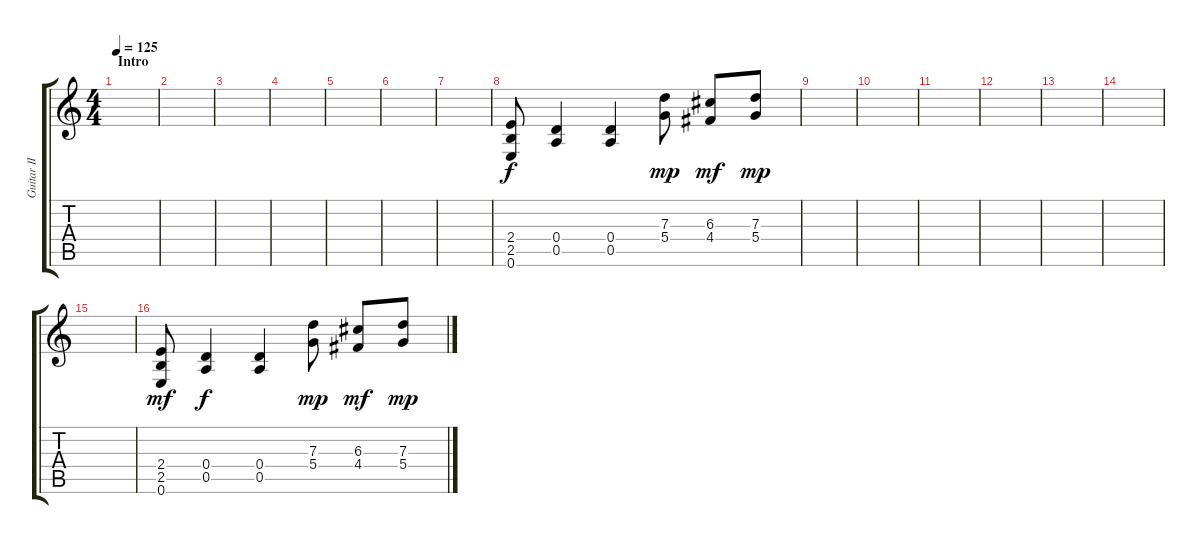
\track ("Guitar II" "Guitar II") {instrument distortionguitar}
\staff {score tabs}
\tuning (E4 B3 G3 D3 A2 E2) {hide}
\ts (4 4)
\section ("" "Intro")
\tempo 125
\clef g2
\ks c
|
|
|
|
|
|
|
(2.4 2.5 0.6).8 (0.4 0.5).4{dy f} (0.4 0.5).4 (7.3 5.4).8{dy mp} (6.3 4.4).8{dy mf} (7.3 5.4).8{dy mp} |
|
|
|
|
|
|
|
(2.4 2.5 0.6).8{dy mf} (0.4 0.5).4{dy f} (0.4 0.5).4 (7.3 5.4).8{dy mp} (6.3 4.4).8{dy mf} (7.3 5.4).8{dy mp}
